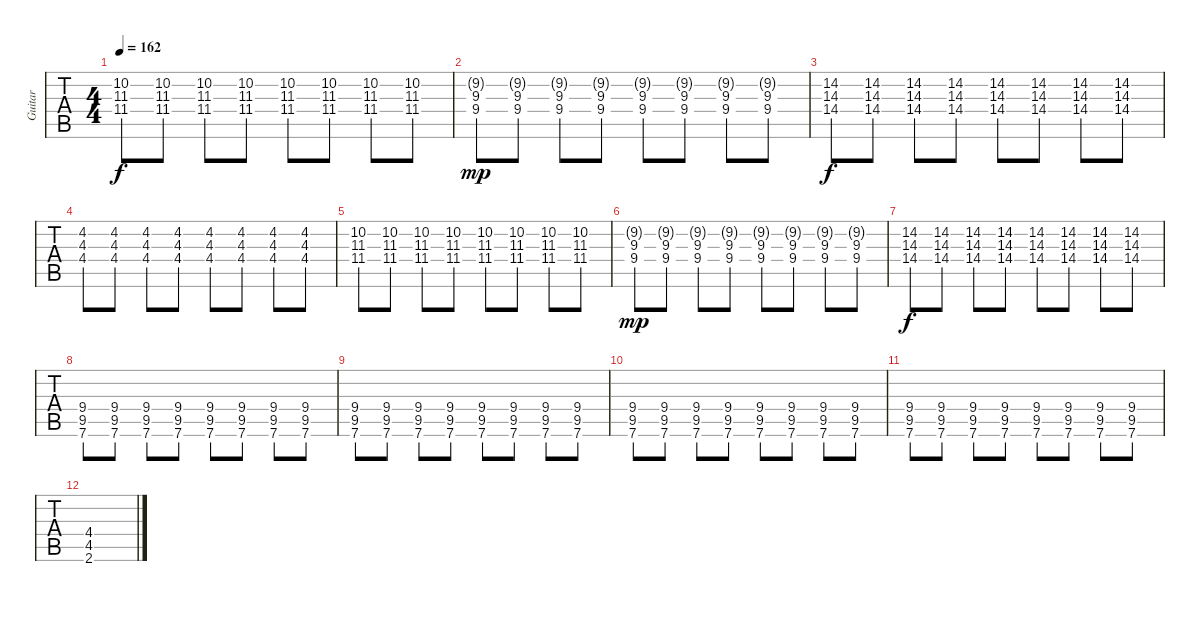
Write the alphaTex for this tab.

\track ("Guitar" "Guitar") {instrument acousticguitarsteel}
\staff {tabs}
\tuning (E4 B3 G3 D3 A2 E2) {hide}
\ts (4 4)
\tempo 162
\clef g2
\ks f#
(10.2 11.3 11.4).8{dy f} (10.2 11.3 11.4).8 (10.2 11.3 11.4).8 (10.2 11.3 11.4).8 (10.2 11.3 11.4).8 (10.2 11.3 11.4).8 (10.2 11.3 11.4).8 (10.2 11.3 11.4).8 |
(9.2{g} 9.3 9.4).8{dy mp} (9.2{g} 9.3 9.4).8 (9.2{g} 9.3 9.4).8 (9.2{g} 9.3 9.4).8 (9.2{g} 9.3 9.4).8 (9.2{g} 9.3 9.4).8 (9.2{g} 9.3 9.4).8 (9.2{g} 9.3 9.4).8 |
(14.2 14.3 14.4).8{dy f} (14.2 14.3 14.4).8 (14.2 14.3 14.4).8 (14.2 14.3 14.4).8 (14.2 14.3 14.4).8 (14.2 14.3 14.4).8 (14.2 14.3 14.4).8 (14.2 14.3 14.4).8 |
(4.2 4.3 4.4).8 (4.2 4.3 4.4).8 (4.2 4.3 4.4).8 (4.2 4.3 4.4).8 (4.2 4.3 4.4).8 (4.2 4.3 4.4).8 (4.2 4.3 4.4).8 (4.2 4.3 4.4).8 |
(10.2 11.3 11.4).8 (10.2 11.3 11.4).8 (10.2 11.3 11.4).8 (10.2 11.3 11.4).8 (10.2 11.3 11.4).8 (10.2 11.3 11.4).8 (10.2 11.3 11.4).8 (10.2 11.3 11.4).8 |
(9.2{g} 9.3 9.4).8{dy mp} (9.2{g} 9.3 9.4).8 (9.2{g} 9.3 9.4).8 (9.2{g} 9.3 9.4).8 (9.2{g} 9.3 9.4).8 (9.2{g} 9.3 9.4).8 (9.2{g} 9.3 9.4).8 (9.2{g} 9.3 9.4).8 |
(14.2 14.3 14.4).8{dy f} (14.2 14.3 14.4).8 (14.2 14.3 14.4).8 (14.2 14.3 14.4).8 (14.2 14.3 14.4).8 (14.2 14.3 14.4).8 (14.2 14.3 14.4).8 (14.2 14.3 14.4).8 |
(9.4 9.5 7.6).8 (9.4 9.5 7.6).8 (9.4 9.5 7.6).8 (9.4 9.5 7.6).8 (9.4 9.5 7.6).8 (9.4 9.5 7.6).8 (9.4 9.5 7.6).8 (9.4 9.5 7.6).8 |
(9.4 9.5 7.6).8 (9.4 9.5 7.6).8 (9.4 9.5 7.6).8 (9.4 9.5 7.6).8 (9.4 9.5 7.6).8 (9.4 9.5 7.6).8 (9.4 9.5 7.6).8 (9.4 9.5 7.6).8 |
(9.4 9.5 7.6).8 (9.4 9.5 7.6).8 (9.4 9.5 7.6).8 (9.4 9.5 7.6).8 (9.4 9.5 7.6).8 (9.4 9.5 7.6).8 (9.4 9.5 7.6).8 (9.4 9.5 7.6).8 |
(9.4 9.5 7.6).8 (9.4 9.5 7.6).8 (9.4 9.5 7.6).8 (9.4 9.5 7.6).8 (9.4 9.5 7.6).8 (9.4 9.5 7.6).8 (9.4 9.5 7.6).8 (9.4 9.5 7.6).8 |
(4.4 4.5 2.6).1
